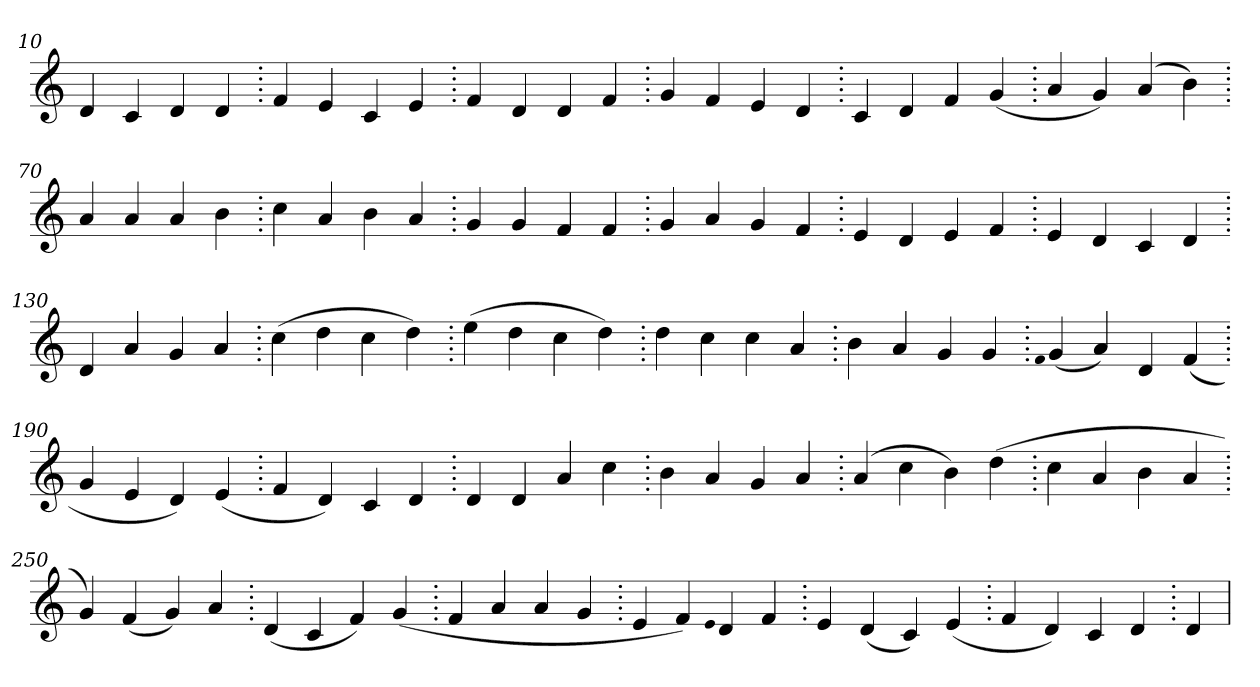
**kern
*part1
*staff1
*clefG2
=10.
4d
4c
4d
4d
=20.
4f
4e
4c
4e
=30.
4f
4d
4d
4f
=40.
4g
4f
4e
4d
=50.
4c
4d
4f
(>4g
=60.
4a
4g)
(>4a
4b)
=70.
4a
4a
4a
4b
=80.
4cc
4a
4b
4a
=90.
4g
4g
4f
4f
=100.
4g
4a
4g
4f
=110.
4e
4d
4e
4f
=120.
4e
4d
4c
4d
=130.
4d
4a
4g
4a
=140.
(>4cc
4dd
4cc
4dd)
=150.
(>4ee
4dd
4cc
4dd)
=160.
4dd
4cc
4cc
4a
=170.
4b
4a
4g
4g
=180.
qqf
(>4g
4a)
4d
(>4f
=190.
4g
4e
4d)
(>4e
=200.
4f
4d)
4c
4d
=210.
4d
4d
4a
4cc
=220.
4b
4a
4g
4a
=230.
(>4a
4cc
4b)
(>4dd
=240.
4cc
4a
4b
4a
=250.
4g)
(>4f
4g)
4a
=260.
(>4d
4c
4f)
(>4g
=270.
4f
4a
4a
4g
=280.
4e
4f)
qqe
4d
4f
=290.
4e
(>4d
4c)
(>4e
=300.
4f
4d)
4c
4d
=310.
4d
=
*-
